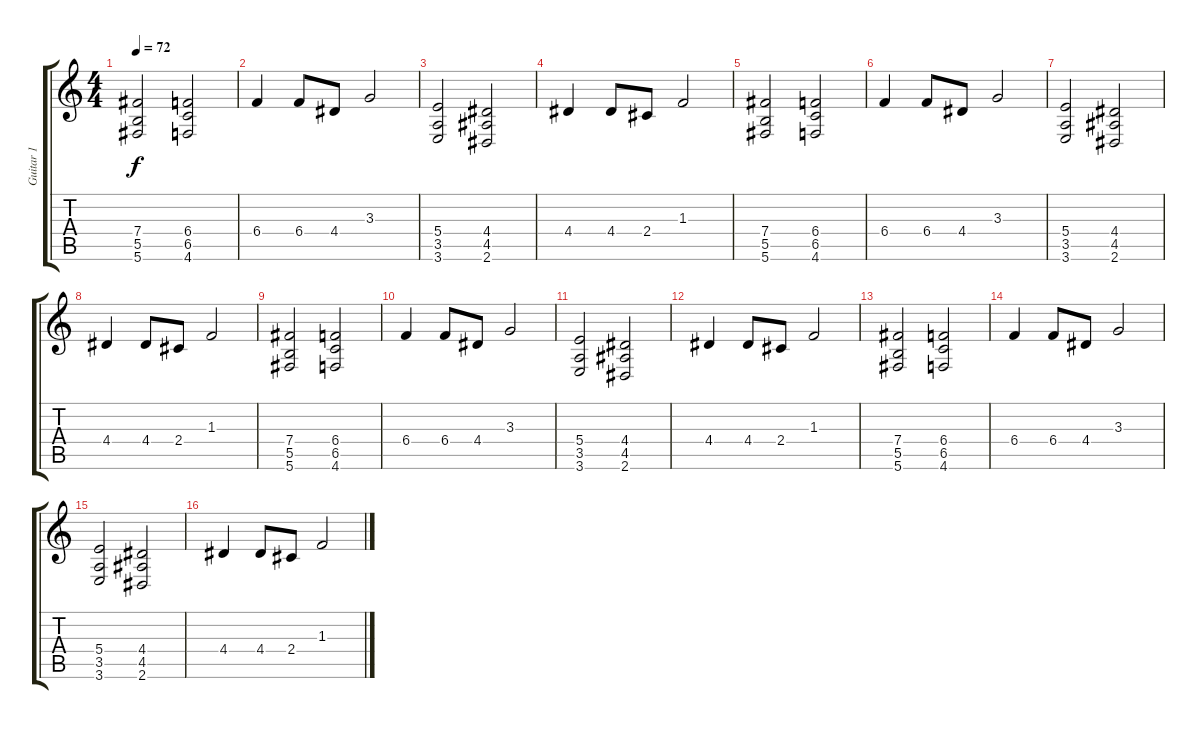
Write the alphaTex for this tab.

\track ("Guitar 1" "Guitar 1") {instrument overdrivenguitar}
\staff {score tabs}
\tuning (Db4 Ab3 E3 B2 Gb2 Db2) {hide}
\ts (4 4)
\tempo 72
\clef g2
\ks c
(7.4 5.5 5.6).2{dy f} (6.4 6.5 4.6).2 |
6.4.4 6.4.8 4.4.8 3.3.2 |
(5.4 3.5 3.6).2 (4.4 4.5 2.6).2 |
4.4.4 4.4.8 2.4.8 1.3.2 |
(7.4 5.5 5.6).2 (6.4 6.5 4.6).2 |
6.4.4 6.4.8 4.4.8 3.3.2 |
(5.4 3.5 3.6).2 (4.4 4.5 2.6).2 |
4.4.4 4.4.8 2.4.8 1.3.2 |
(7.4 5.5 5.6).2 (6.4 6.5 4.6).2 |
6.4.4 6.4.8 4.4.8 3.3.2 |
(5.4 3.5 3.6).2 (4.4 4.5 2.6).2 |
4.4.4 4.4.8 2.4.8 1.3.2 |
(7.4 5.5 5.6).2 (6.4 6.5 4.6).2 |
6.4.4 6.4.8 4.4.8 3.3.2 |
(5.4 3.5 3.6).2 (4.4 4.5 2.6).2 |
4.4.4 4.4.8 2.4.8 1.3.2
